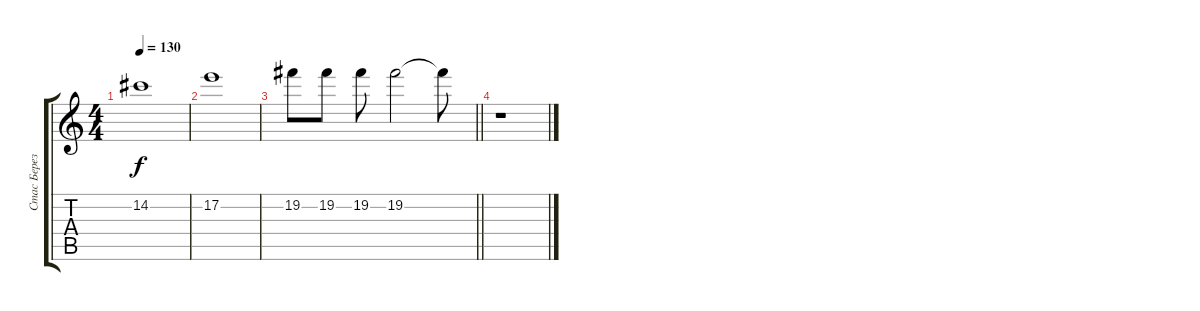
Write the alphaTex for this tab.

\track ("Стас Березовский" "Стас Берез") {instrument electricguitarjazz}
\staff {score tabs}
\tuning (E4 B3 G3 D3 A2 E2) {hide}
\ts (4 4)
\tempo 130
\clef g2
\ks c
14.2.1{dy f} |
17.2.1 |
\barLineRight lightlight
19.2.8 19.2.8 19.2.8 19.2.2 19.2{t}.8 |
r.1
